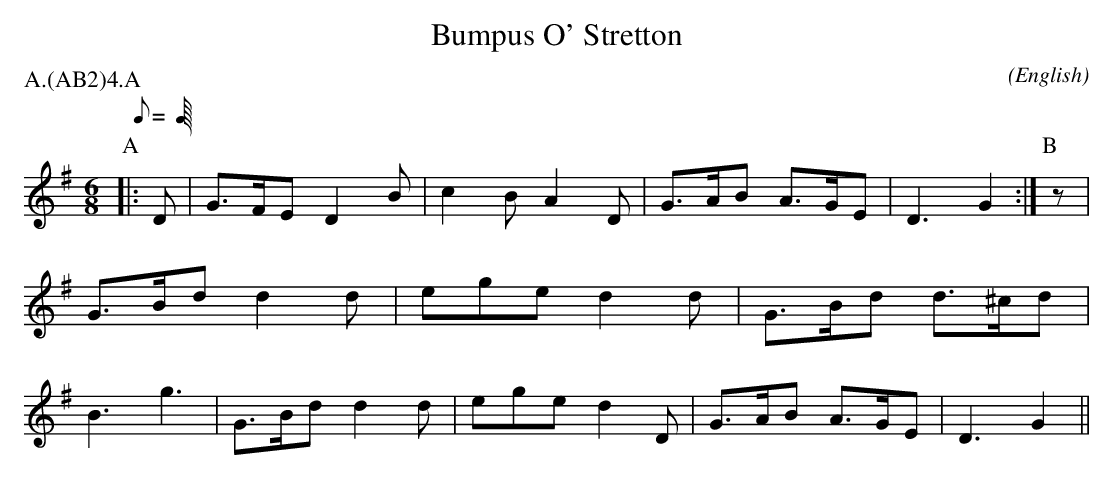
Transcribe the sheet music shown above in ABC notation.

X:1
T:Bumpus O' Stretton
M:6/8
C:
O:English
P:A.(AB2)4.A
K:G
Q:C3=96
P:A
|: D | G>FE D2 B | c2 B A2 D | G>AB A>GE  | D3 G2 :|\
P:B
   z | G>Bd d2 d | ege  d2 d | G>Bd d>^cd | B3 g3 |\
       G>Bd d2 d | ege  d2 D | G>AB A>GE  | D3 G2 ||
